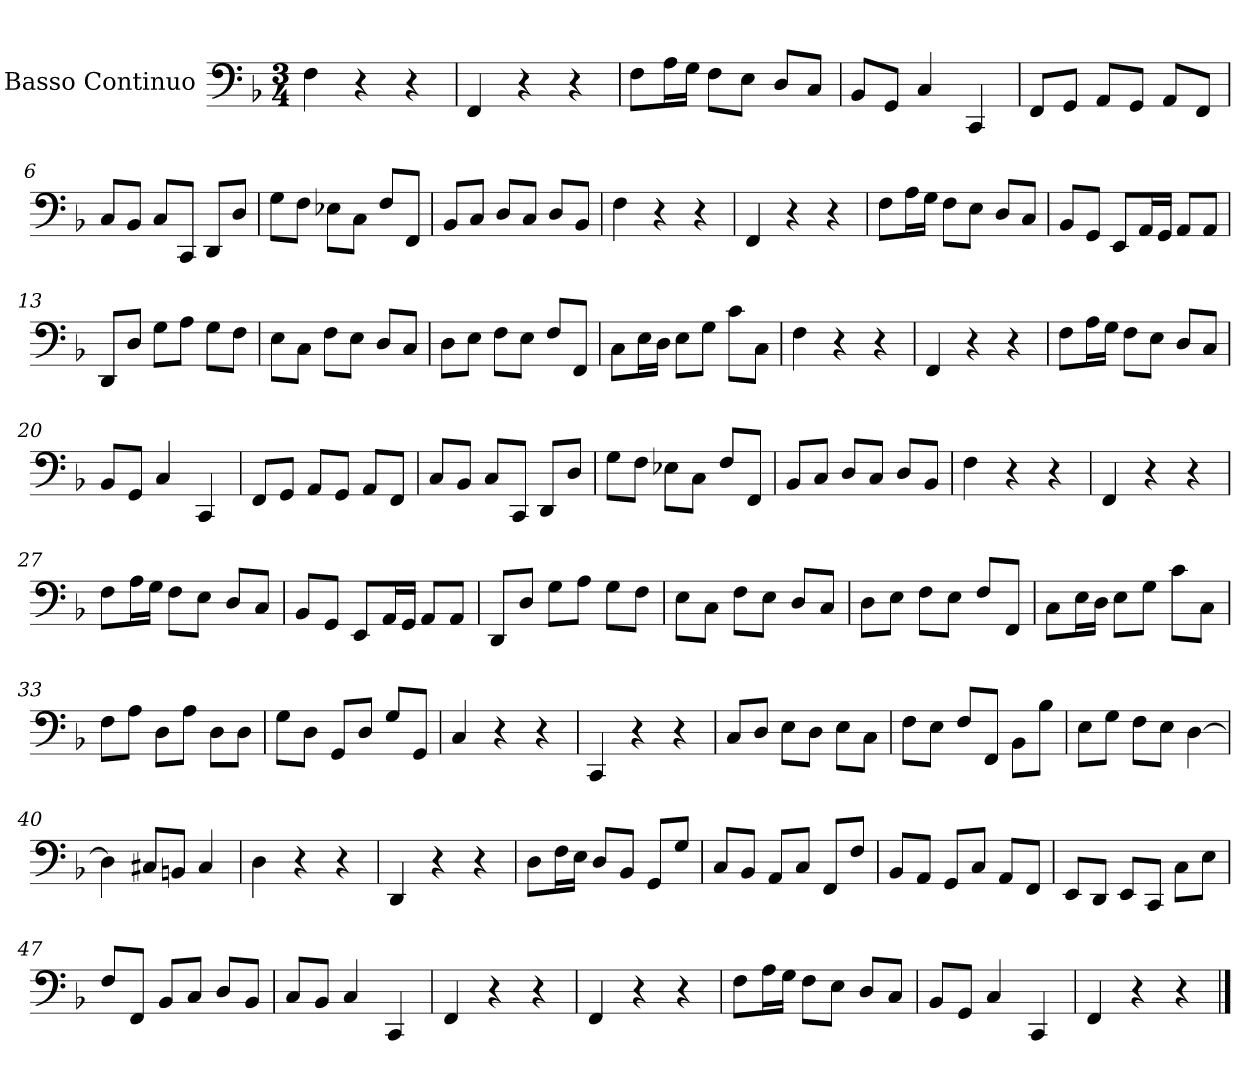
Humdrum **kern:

**kern
*part1
*staff1
*I"Basso Continuo
*I'B. C.
*clefF4
*k[b-]
*M3/4
=1
4F\
4r
4r
=2
4FF/
4r
4r
=3
8F\L
16A\L
16G\JJ
8F\L
8E\J
8D/L
8C/J
=4
8BB-/L
8GG/J
4C/
4CC/
=5
8FF/L
8GG/J
8AA/L
8GG/J
8AA/L
8FF/J
!!LO:LB:g=z
=6
8C/L
8BB-/J
8C/L
8CC/J
8DD/L
8D/J
=7
8G\L
8F\J
8E-X\L
8C\J
8F/L
8FF/J
=8
8BB-/L
8C/J
8D/L
8C/J
8D/L
8BB-/J
=9
4F\
4r
4r
=10
4FF/
4r
4r
!!LO:LB:g=z
=11
8F\L
16A\L
16G\JJ
8F\L
8E\J
8D/L
8C/J
=12
8BB-/L
8GG/J
8EE/L
16AA/L
16GG/JJ
8AA/L
8AA/J
=13
8DD/L
8D/J
8G\L
8A\J
8G\L
8F\J
=14
8E\L
8C\J
8F\L
8E\J
8D/L
8C/J
!!LO:LB:g=z
=15
8D\L
8E\J
8F\L
8E\J
8F/L
8FF/J
!!LO:LB:g=z
=16
8C\L
16E\L
16D\JJ
8E\L
8G\J
8c\L
8C\J
=17
4F\
4r
4r
=18
4FF/
4r
4r
=19
8F\L
16A\L
16G\JJ
8F\L
8E\J
8D/L
8C/J
=20
8BB-/L
8GG/J
4C/
4CC/
!!LO:LB:g=z
=21
8FF/L
8GG/J
8AA/L
8GG/J
8AA/L
8FF/J
=22
8C/L
8BB-/J
8C/L
8CC/J
8DD/L
8D/J
=23
8G\L
8F\J
8E-X\L
8C\J
8F/L
8FF/J
=24
8BB-/L
8C/J
8D/L
8C/J
8D/L
8BB-/J
=25
4F\
4r
4r
!!LO:LB:g=z
=26
4FF/
4r
4r
=27
8F\L
16A\L
16G\JJ
8F\L
8E\J
8D/L
8C/J
=28
8BB-/L
8GG/J
8EE/L
16AA/L
16GG/JJ
8AA/L
8AA/J
=29
8DD/L
8D/J
8G\L
8A\J
8G\L
8F\J
=30
8E\L
8C\J
8F\L
8E\J
8D/L
8C/J
!!LO:LB:g=z
=31
8D\L
8E\J
8F\L
8E\J
8F/L
8FF/J
=32
8C\L
16E\L
16D\JJ
8E\L
8G\J
8c\L
8C\J
=33
8F\L
8A\J
8D\L
8A\J
8D\L
8D\J
=34
8G\L
8D\J
8GG/L
8D/J
8G/L
8GG/J
=35
4C/
4r
4r
!!LO:LB:g=z
=36
4CC/
4r
4r
=37
8C/L
8D/J
8E\L
8D\J
8E\L
8C\J
=38
8F\L
8E\J
8F/L
8FF/J
8BB-\L
8B-\J
=39
8E\L
8G\J
8F\L
8E\J
[4D\
=40
4D\]
8C#X/L
8BBn/J
4C#/
!!LO:LB:g=z
=41
4D\
4r
4r
=42
4DD/
4r
4r
=43
8D\L
16F\L
16E\JJ
8D/L
8BB-/J
8GG/L
8G/J
=44
8C/L
8BB-/J
8AA/L
8C/J
8FF/L
8F/J
!!LO:LB:g=z
=45
8BB-/L
8AA/J
8GG/L
8C/J
8AA/L
8FF/J
=46
8EE/L
8DD/J
8EE/L
8CC/J
8C\L
8E\J
=47
8F/L
8FF/J
8BB-/L
8C/J
8D/L
8BB-/J
=48
8C/L
8BB-/J
4C/
4CC/
=49
4FF/
4r
4r
!!LO:LB:g=z
=50
4FF/
4r
4r
=51
8F\L
16A\L
16G\JJ
8F\L
8E\J
8D/L
8C/J
=52
8BB-/L
8GG/J
4C/
4CC/
=53
4FF>/
4r
4r
==
*-
